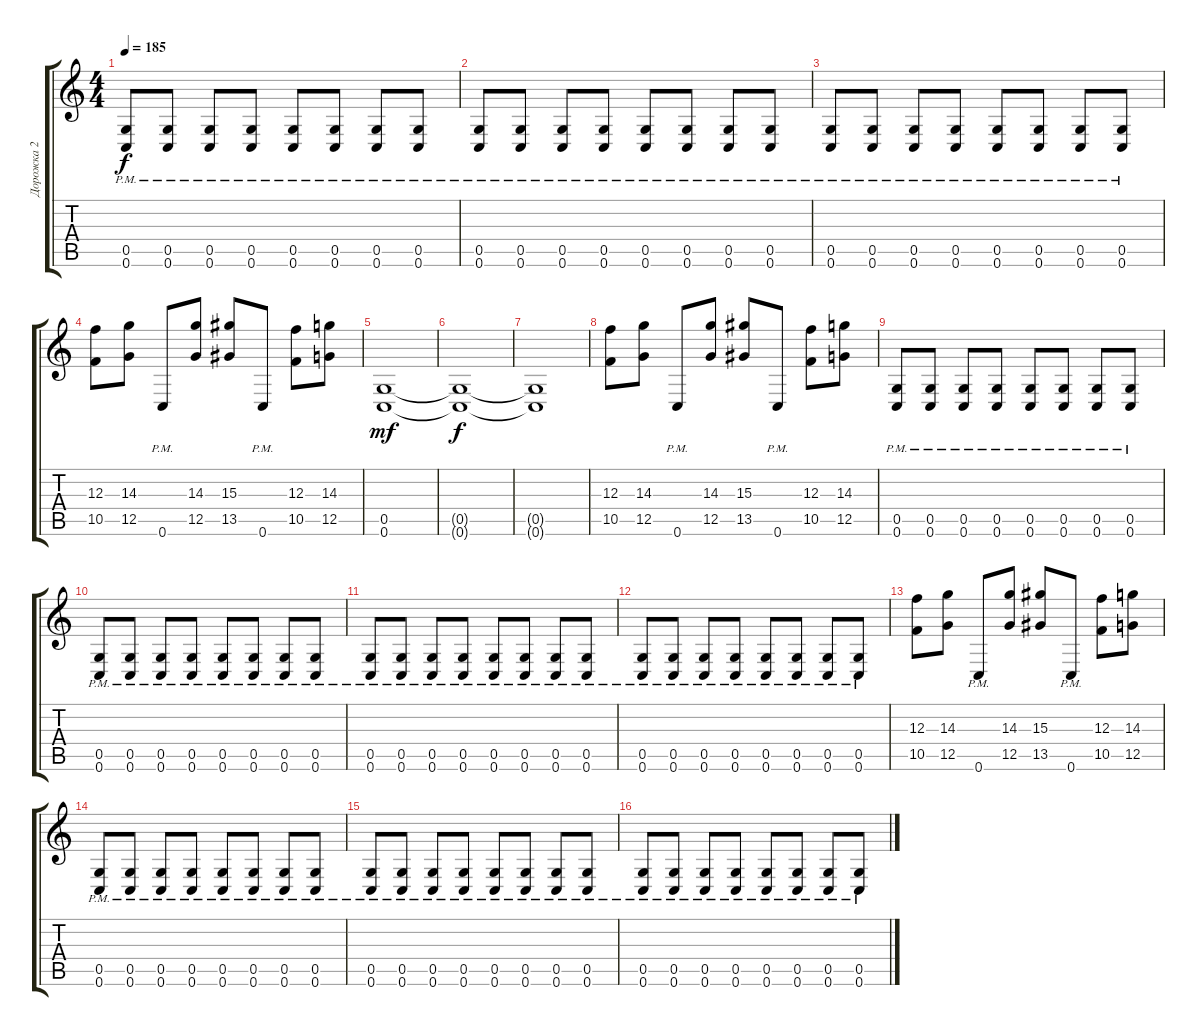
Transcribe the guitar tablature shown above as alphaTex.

\track ("Дорожка 2" "Дорожка 2") {instrument distortionguitar}
\staff {score tabs}
\tuning (D4 A3 F3 C3 G2 C2) {hide}
\ts (4 4)
\tempo 185
\clef g2
\ks c
(0.5{pm} 0.6{pm}).8{dy f} (0.5{pm} 0.6{pm}).8 (0.5{pm} 0.6{pm}).8 (0.5{pm} 0.6{pm}).8 (0.5{pm} 0.6{pm}).8 (0.5{pm} 0.6{pm}).8 (0.5{pm} 0.6{pm}).8 (0.5{pm} 0.6{pm}).8 |
(0.5{pm} 0.6{pm}).8 (0.5{pm} 0.6{pm}).8 (0.5{pm} 0.6{pm}).8 (0.5{pm} 0.6{pm}).8 (0.5{pm} 0.6{pm}).8 (0.5{pm} 0.6{pm}).8 (0.5{pm} 0.6{pm}).8 (0.5{pm} 0.6{pm}).8 |
(0.5{pm} 0.6{pm}).8 (0.5{pm} 0.6{pm}).8 (0.5{pm} 0.6{pm}).8 (0.5{pm} 0.6{pm}).8 (0.5{pm} 0.6{pm}).8 (0.5{pm} 0.6{pm}).8 (0.5{pm} 0.6{pm}).8 (0.5{pm} 0.6{pm}).8 |
(12.3 10.5).8 (14.3 12.5).8 0.6{pm}.8 (14.3 12.5).8 (15.3 13.5).8 0.6{pm}.8 (12.3 10.5).8 (14.3 12.5).8 |
(0.5 0.6).1{dy mf} |
(0.5{t} 0.6{t}).1{dy f} |
(0.5{t} 0.6{t}).1 |
(12.3 10.5).8 (14.3 12.5).8 0.6{pm}.8 (14.3 12.5).8 (15.3 13.5).8 0.6{pm}.8 (12.3 10.5).8 (14.3 12.5).8 |
(0.5{pm} 0.6{pm}).8 (0.5{pm} 0.6{pm}).8 (0.5{pm} 0.6{pm}).8 (0.5{pm} 0.6{pm}).8 (0.5{pm} 0.6{pm}).8 (0.5{pm} 0.6{pm}).8 (0.5{pm} 0.6{pm}).8 (0.5{pm} 0.6{pm}).8 |
(0.5{pm} 0.6{pm}).8 (0.5{pm} 0.6{pm}).8 (0.5{pm} 0.6{pm}).8 (0.5{pm} 0.6{pm}).8 (0.5{pm} 0.6{pm}).8 (0.5{pm} 0.6{pm}).8 (0.5{pm} 0.6{pm}).8 (0.5{pm} 0.6{pm}).8 |
(0.5{pm} 0.6{pm}).8 (0.5{pm} 0.6{pm}).8 (0.5{pm} 0.6{pm}).8 (0.5{pm} 0.6{pm}).8 (0.5{pm} 0.6{pm}).8 (0.5{pm} 0.6{pm}).8 (0.5{pm} 0.6{pm}).8 (0.5{pm} 0.6{pm}).8 |
(0.5{pm} 0.6{pm}).8 (0.5{pm} 0.6{pm}).8 (0.5{pm} 0.6{pm}).8 (0.5{pm} 0.6{pm}).8 (0.5{pm} 0.6{pm}).8 (0.5{pm} 0.6{pm}).8 (0.5{pm} 0.6{pm}).8 (0.5{pm} 0.6{pm}).8 |
(12.3 10.5).8 (14.3 12.5).8 0.6{pm}.8 (14.3 12.5).8 (15.3 13.5).8 0.6{pm}.8 (12.3 10.5).8 (14.3 12.5).8 |
(0.5{pm} 0.6{pm}).8 (0.5{pm} 0.6{pm}).8 (0.5{pm} 0.6{pm}).8 (0.5{pm} 0.6{pm}).8 (0.5{pm} 0.6{pm}).8 (0.5{pm} 0.6{pm}).8 (0.5{pm} 0.6{pm}).8 (0.5{pm} 0.6{pm}).8 |
(0.5{pm} 0.6{pm}).8 (0.5{pm} 0.6{pm}).8 (0.5{pm} 0.6{pm}).8 (0.5{pm} 0.6{pm}).8 (0.5{pm} 0.6{pm}).8 (0.5{pm} 0.6{pm}).8 (0.5{pm} 0.6{pm}).8 (0.5{pm} 0.6{pm}).8 |
(0.5{pm} 0.6{pm}).8 (0.5{pm} 0.6{pm}).8 (0.5{pm} 0.6{pm}).8 (0.5{pm} 0.6{pm}).8 (0.5{pm} 0.6{pm}).8 (0.5{pm} 0.6{pm}).8 (0.5{pm} 0.6{pm}).8 (0.5{pm} 0.6{pm}).8
